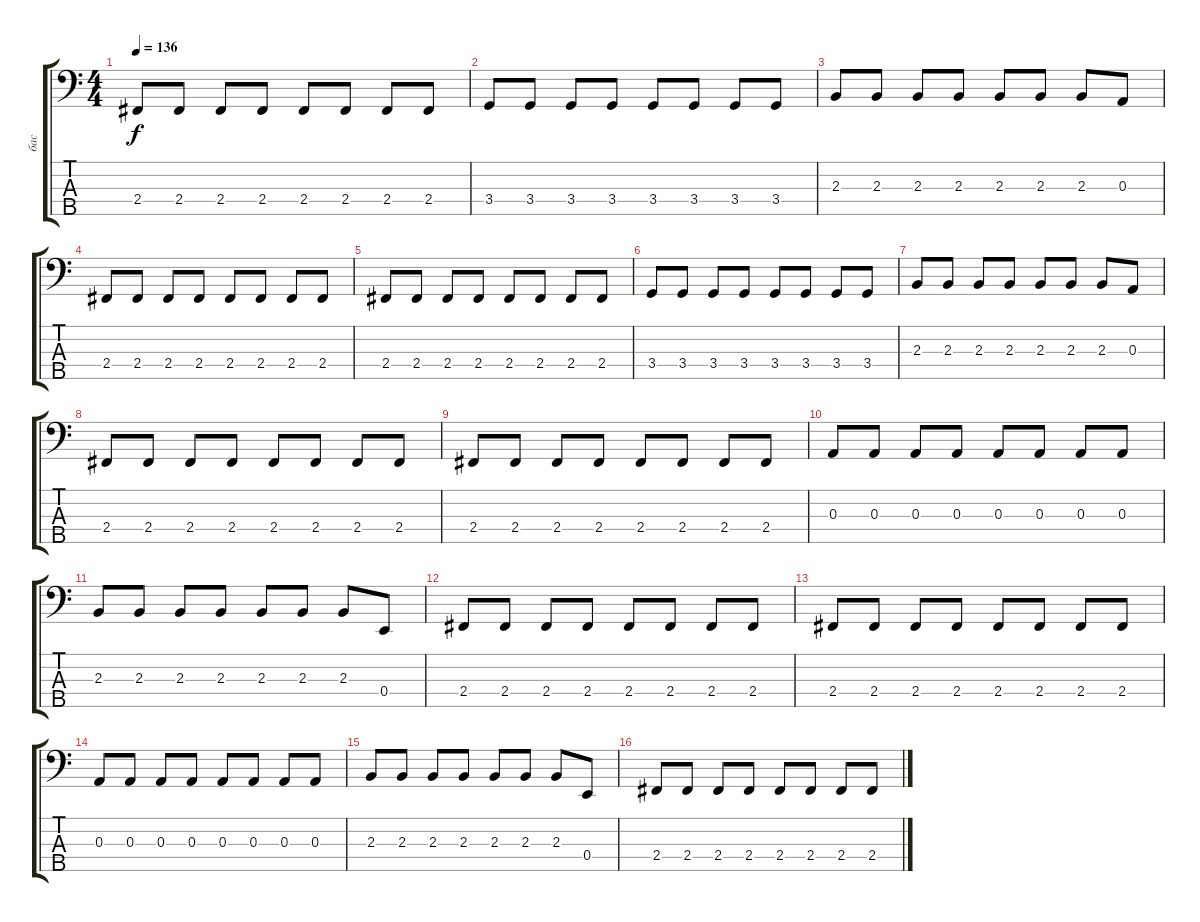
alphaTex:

\track ("бас" "бас") {instrument electricbassfinger}
\staff {score tabs}
\tuning (G2 D2 A1 E1 B0) {hide}
\ts (4 4)
\tempo 136
\clef f4
\ks c
2.4.8{dy f} 2.4.8 2.4.8 2.4.8 2.4.8 2.4.8 2.4.8 2.4.8 |
3.4.8 3.4.8 3.4.8 3.4.8 3.4.8 3.4.8 3.4.8 3.4.8 |
2.3.8 2.3.8 2.3.8 2.3.8 2.3.8 2.3.8 2.3.8 0.3.8 |
2.4.8 2.4.8 2.4.8 2.4.8 2.4.8 2.4.8 2.4.8 2.4.8 |
2.4.8 2.4.8 2.4.8 2.4.8 2.4.8 2.4.8 2.4.8 2.4.8 |
3.4.8 3.4.8 3.4.8 3.4.8 3.4.8 3.4.8 3.4.8 3.4.8 |
2.3.8 2.3.8 2.3.8 2.3.8 2.3.8 2.3.8 2.3.8 0.3.8 |
2.4.8 2.4.8 2.4.8 2.4.8 2.4.8 2.4.8 2.4.8 2.4.8 |
2.4.8 2.4.8 2.4.8 2.4.8 2.4.8 2.4.8 2.4.8 2.4.8 |
0.3.8 0.3.8 0.3.8 0.3.8 0.3.8 0.3.8 0.3.8 0.3.8 |
2.3.8 2.3.8 2.3.8 2.3.8 2.3.8 2.3.8 2.3.8 0.4.8 |
2.4.8 2.4.8 2.4.8 2.4.8 2.4.8 2.4.8 2.4.8 2.4.8 |
2.4.8 2.4.8 2.4.8 2.4.8 2.4.8 2.4.8 2.4.8 2.4.8 |
0.3.8 0.3.8 0.3.8 0.3.8 0.3.8 0.3.8 0.3.8 0.3.8 |
2.3.8 2.3.8 2.3.8 2.3.8 2.3.8 2.3.8 2.3.8 0.4.8 |
2.4.8 2.4.8 2.4.8 2.4.8 2.4.8 2.4.8 2.4.8 2.4.8
